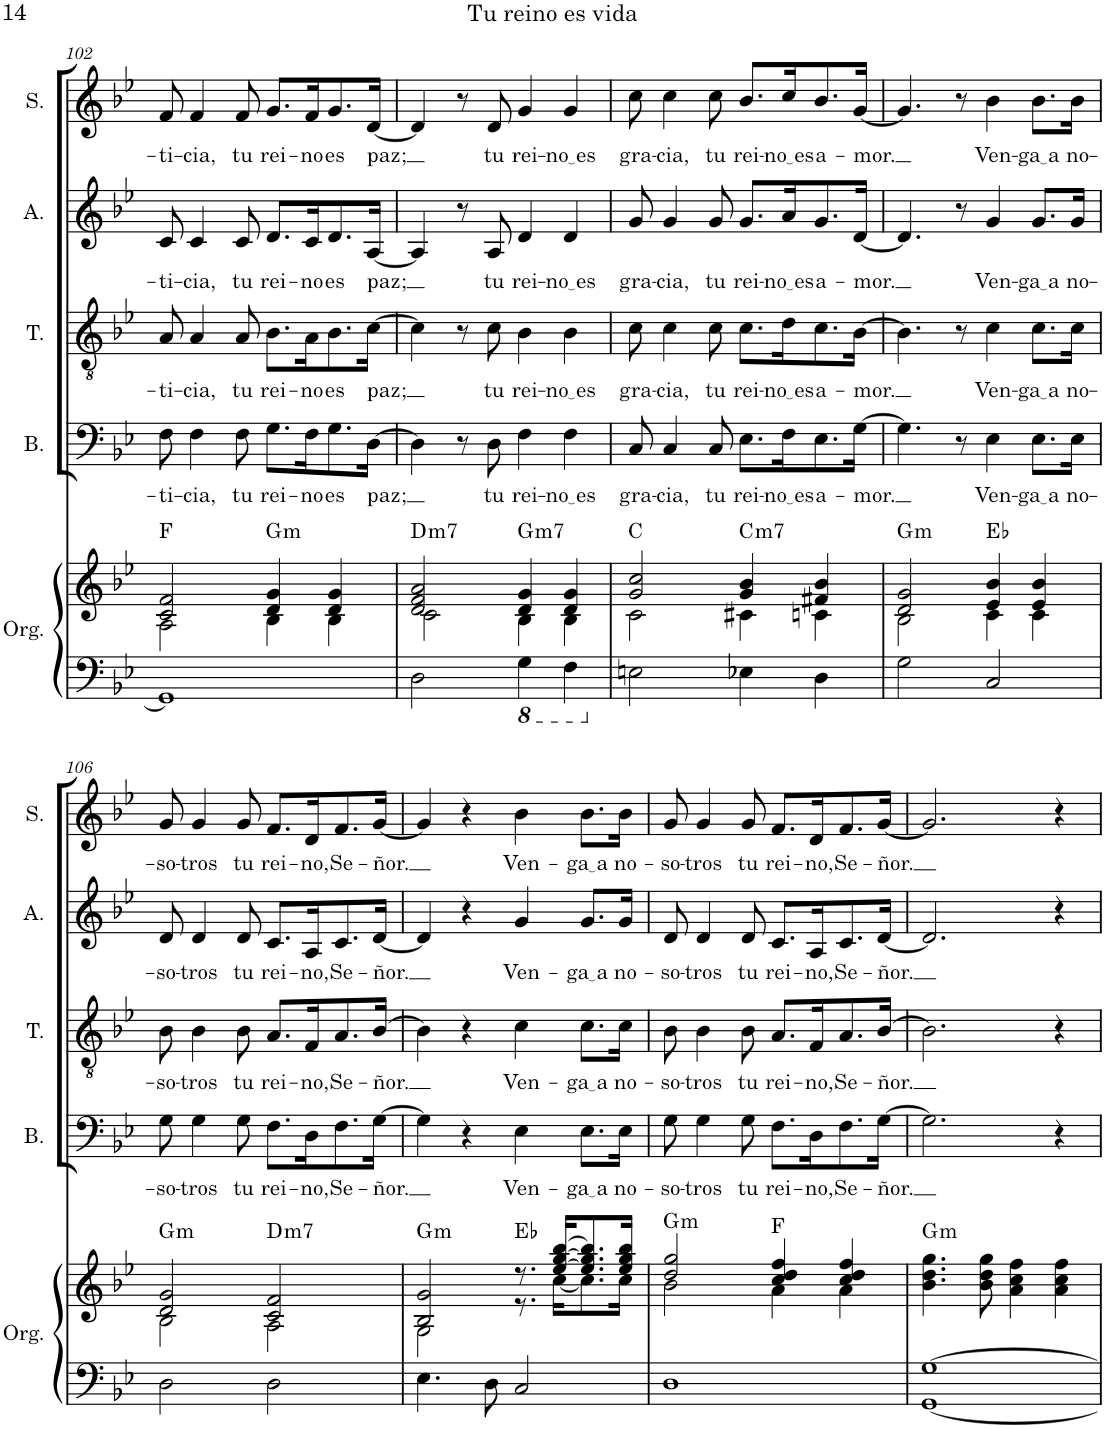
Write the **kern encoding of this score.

**kern	**kern	**harte	**kern	**text	**kern	**text	**kern	**text	**kern	**text
*part5	*part5	*part5	*part4	*part4	*part3	*part3	*part2	*part2	*part1	*part1
*staff6	*staff5	*	*staff4	*staff4	*staff3	*staff3	*staff2	*staff2	*staff1	*staff1
*I"Órgano	*	*	*I"Bajo	*	*I"Tenor	*	*I"Alto	*	*I"Soprano	*
*	*	*	*I'B.	*	*I'T.	*	*I'A.	*	*I'S.	*
!!LO:PB:g=z
*clefF4	*clefG2	*	*clefF4	*	*clefGv2	*	*clefG2	*	*clefG2	*
*k[b-e-]	*k[b-e-]	*	*k[b-e-]	*	*k[b-e-]	*	*k[b-e-]	*	*k[b-e-]	*
*M2/2	*M2/2	*	*M2/2	*	*M2/2	*	*M2/2	*	*M2/2	*
*met(c|)	*met(c|)	*	*met(c|)	*	*met(c|)	*	*met(c|)	*	*met(c|)	*
=102	=102	=102	=102	=102	=102	=102	=102	=102	=102	=102
*	*^	*	*	*	*	*	*	*	*	*
!	!	!	!	!	!LO:LY:b	!	!LO:LY:b	!	!LO:LY:b	!	!LO:LY:b
1GG]	2c/ 2f/	2A\	F:maj	8F\	-ti-	8A/	-ti-	8c/	-ti-	8f/	-ti-
!	!	!	!	!	!LO:LY:b	!	!LO:LY:b	!	!LO:LY:b	!	!LO:LY:b
.	.	.	.	4F\	-cia,	4A/	-cia,	4c/	-cia,	4f/	-cia,
!	!	!	!	!	!LO:LY:b	!	!LO:LY:b	!	!LO:LY:b	!	!LO:LY:b
.	.	.	.	8F\	tu	8A/	tu	8c/	tu	8f/	tu
!	!	!	!LO:H:kt=m	!	!LO:LY:b	!	!LO:LY:b	!	!LO:LY:b	!	!LO:LY:b
.	4d/ 4g/	4B-\	G:min	8.G\L	rei-	8.B-\L	rei-	8.d/L	rei-	8.g/L	rei-
!	!	!	!	!	!LO:LY:b	!	!LO:LY:b	!	!LO:LY:b	!	!LO:LY:b
.	.	.	.	16F\K	-no	16A\K	-no	16c/K	-no	16f/K	-no
!	!	!	!	!	!LO:LY:b	!	!LO:LY:b	!	!LO:LY:b	!	!LO:LY:b
.	4d/ 4g/	4B-\	.	8.G\	es	8.B-\	es	8.d/	es	8.g/	es
!	!	!	!	!	!LO:LY:b	!	!LO:LY:b	!	!LO:LY:b	!	!LO:LY:b
.	.	.	.	[16D\Jk	paz;	[16c\Jk	paz;	[16A/Jk	paz;	[16d/Jk	paz;
=103	=103	=103	=103	=103	=103	=103	=103	=103	=103	=103	=103
!	!	!	!LO:H:kt=m7	!	!	!	!	!	!	!	!
2D\	2d/ 2f/ 2a/	2c\	D:min7	4D\]	.	4c\]	.	4A/]	.	4d/]	.
.	.	.	.	8r	.	8r	.	8r	.	8r	.
!	!	!	!	!	!LO:LY:b	!	!LO:LY:b	!	!LO:LY:b	!	!LO:LY:b
.	.	.	.	8D\	tu	8c\	tu	8A/	tu	8d/	tu
*8ba	*	*	*	*	*	*	*	*	*	*	*
!	!	!	!LO:H:kt=m7	!	!LO:LY:b	!	!LO:LY:b	!	!LO:LY:b	!	!LO:LY:b
4GG\	4d/ 4g/	4B-\	G:min7	4F\	rei-	4B-\	rei-	4d/	rei-	4g/	rei-
!	!	!	!	!	!LO:LY:b	!	!LO:LY:b	!	!LO:LY:b	!	!LO:LY:b
4FF\	4d/ 4g/	4B-\	.	4F\	no es	4B-\	no es	4d/	no es	4g/	no es
=104	=104	=104	=104	=104	=104	=104	=104	=104	=104	=104	=104
*X8ba	*	*	*	*	*	*	*	*	*	*	*
!	!	!	!	!	!LO:LY:b	!	!LO:LY:b	!	!LO:LY:b	!	!LO:LY:b
2En\	2g/ 2cc/	2c\	C:maj	8C/	gra-	8c\	gra-	8g/	gra-	8cc\	gra-
!	!	!	!	!	!LO:LY:b	!	!LO:LY:b	!	!LO:LY:b	!	!LO:LY:b
.	.	.	.	4C/	-cia,	4c\	-cia,	4g/	-cia,	4cc\	-cia,
!	!	!	!	!	!LO:LY:b	!	!LO:LY:b	!	!LO:LY:b	!	!LO:LY:b
.	.	.	.	8C/	tu	8c\	tu	8g/	tu	8cc\	tu
!	!	!	!LO:H:kt=m7	!	!LO:LY:b	!	!LO:LY:b	!	!LO:LY:b	!	!LO:LY:b
4E-X\	4g/ 4b-/	4c#X\	C:min7	8.E-\L	rei-	8.c\L	rei-	8.g/L	rei-	8.b-/L	rei-
!	!	!	!	!	!LO:LY:b	!	!LO:LY:b	!	!LO:LY:b	!	!LO:LY:b
.	.	.	.	16F\K	no es	16d\K	no es	16a/K	no es	16cc/K	no es
!	!	!	!	!	!LO:LY:b	!	!LO:LY:b	!	!LO:LY:b	!	!LO:LY:b
4D\	4f#X/ 4b-/	4cn\	.	8.E-\	a-	8.c\	a-	8.g/	a-	8.b-/	a-
!	!	!	!	!	!LO:LY:b	!	!LO:LY:b	!	!LO:LY:b	!	!LO:LY:b
.	.	.	.	[16G\Jk	-mor.	[16B-\Jk	-mor.	[16d/Jk	-mor.	[16g/Jk	-mor.
=105	=105	=105	=105	=105	=105	=105	=105	=105	=105	=105	=105
!	!	!	!LO:H:kt=m	!	!	!	!	!	!	!	!
2G\	2d/ 2g/	2B-\	G:min	4.G\]	.	4.B-\]	.	4.d/]	.	4.g/]	.
.	.	.	.	8r	.	8r	.	8r	.	8r	.
!	!	!	!	!	!LO:LY:b	!	!LO:LY:b	!	!LO:LY:b	!	!LO:LY:b
2C/	4e-/ 4b-/	4c\	Eb:maj	4E-\	Ven-	4c\	Ven-	4g/	Ven-	4b-\	Ven-
!	!	!	!	!	!LO:LY:b	!	!LO:LY:b	!	!LO:LY:b	!	!LO:LY:b
.	4e-/ 4b-/	4c\	.	8.E-\L	ga a	8.c\L	ga a	8.g/L	ga a	8.b-\L	ga a
!	!	!	!	!	!LO:LY:b	!	!LO:LY:b	!	!LO:LY:b	!	!LO:LY:b
.	.	.	.	16E-\Jk	no-	16c\Jk	no-	16g/Jk	no-	16b-\Jk	no-
!!LO:LB:g=z
=106	=106	=106	=106	=106	=106	=106	=106	=106	=106	=106	=106
!	!	!	!LO:H:kt=m	!	!LO:LY:b	!	!LO:LY:b	!	!LO:LY:b	!	!LO:LY:b
2D\	2d/ 2g/	2B-\	G:min	8G\	-so-	8B-\	-so-	8d/	-so-	8g/	-so-
!	!	!	!	!	!LO:LY:b	!	!LO:LY:b	!	!LO:LY:b	!	!LO:LY:b
.	.	.	.	4G\	-tros	4B-\	-tros	4d/	-tros	4g/	-tros
!	!	!	!	!	!LO:LY:b	!	!LO:LY:b	!	!LO:LY:b	!	!LO:LY:b
.	.	.	.	8G\	tu	8B-\	tu	8d/	tu	8g/	tu
!	!	!	!LO:H:kt=m7	!	!LO:LY:b	!	!LO:LY:b	!	!LO:LY:b	!	!LO:LY:b
2D\	2c/ 2f/	2A\	D:min7	8.F\L	rei-	8.A/L	rei-	8.c/L	rei-	8.f/L	rei-
!	!	!	!	!	!LO:LY:b	!	!LO:LY:b	!	!LO:LY:b	!	!LO:LY:b
.	.	.	.	16D\K	-no,	16F/K	-no,	16A/K	-no,	16d/K	-no,
!	!	!	!	!	!LO:LY:b	!	!LO:LY:b	!	!LO:LY:b	!	!LO:LY:b
.	.	.	.	8.F\	Se-	8.A/	Se-	8.c/	Se-	8.f/	Se-
!	!	!	!	!	!LO:LY:b	!	!LO:LY:b	!	!LO:LY:b	!	!LO:LY:b
.	.	.	.	[16G\Jk	-ñor.	[16B-/Jk	-ñor.	[16d/Jk	-ñor.	[16g/Jk	-ñor.
=107	=107	=107	=107	=107	=107	=107	=107	=107	=107	=107	=107
!	!	!	!LO:H:kt=m	!	!	!	!	!	!	!	!
4.E-\	2B-/ 2g/	2G\	G:min	4G\]	.	4B-\]	.	4d/]	.	4g/]	.
.	.	.	.	4r	.	4r	.	4r	.	4r	.
8D\	.	.	.	.	.	.	.	.	.	.	.
!	!	!	!	!	!LO:LY:b	!	!LO:LY:b	!	!LO:LY:b	!	!LO:LY:b
2C/	8.r	8.r	Eb:maj	4E-\	Ven-	4c\	Ven-	4g/	Ven-	4b-\	Ven-
.	[16ee-/ [16gg/ [16bb-/KL	[16cc\KL	.	.	.	.	.	.	.	.	.
!	!	!	!	!	!LO:LY:b	!	!LO:LY:b	!	!LO:LY:b	!	!LO:LY:b
.	8.ee-/] 8.gg/] 8.bb-/]	8.cc\]	.	8.E-\L	ga a	8.c\L	ga a	8.g/L	ga a	8.b-\L	ga a
!	!	!	!	!	!LO:LY:b	!	!LO:LY:b	!	!LO:LY:b	!	!LO:LY:b
.	16ee-/ 16gg/ 16bb-/Jk	16cc\Jk	.	16E-\Jk	no-	16c\Jk	no-	16g/Jk	no-	16b-\Jk	no-
=108	=108	=108	=108	=108	=108	=108	=108	=108	=108	=108	=108
!	!	!	!LO:H:kt=m	!	!LO:LY:b	!	!LO:LY:b	!	!LO:LY:b	!	!LO:LY:b
1D	2dd/ 2gg/	2b-\	G:min	8G\	-so-	8B-\	-so-	8d/	-so-	8g/	-so-
!	!	!	!	!	!LO:LY:b	!	!LO:LY:b	!	!LO:LY:b	!	!LO:LY:b
.	.	.	.	4G\	-tros	4B-\	-tros	4d/	-tros	4g/	-tros
!	!	!	!	!	!LO:LY:b	!	!LO:LY:b	!	!LO:LY:b	!	!LO:LY:b
.	.	.	.	8G\	tu	8B-\	tu	8d/	tu	8g/	tu
!	!	!	!	!	!LO:LY:b	!	!LO:LY:b	!	!LO:LY:b	!	!LO:LY:b
.	4cc/ 4dd/ 4ff/	4a\	F:maj	8.F\L	rei-	8.A/L	rei-	8.c/L	rei-	8.f/L	rei-
!	!	!	!	!	!LO:LY:b	!	!LO:LY:b	!	!LO:LY:b	!	!LO:LY:b
.	.	.	.	16D\K	-no,	16F/K	-no,	16A/K	-no,	16d/K	-no,
!	!	!	!	!	!LO:LY:b	!	!LO:LY:b	!	!LO:LY:b	!	!LO:LY:b
.	4cc/ 4dd/ 4ff/	4a\	.	8.F\	Se-	8.A/	Se-	8.c/	Se-	8.f/	Se-
!	!	!	!	!	!LO:LY:b	!	!LO:LY:b	!	!LO:LY:b	!	!LO:LY:b
.	.	.	.	[16G\Jk	-ñor.	[16B-/Jk	-ñor.	[16d/Jk	-ñor.	[16g/Jk	-ñor.
*	*v	*v	*	*	*	*	*	*	*	*	*
=109	=109	=109	=109	=109	=109	=109	=109	=109	=109	=109
*^	*	*	*	*	*	*	*	*	*	*
!	!	!	!LO:H:kt=m	!	!	!	!	!	!	!	!
[1G	[1GG	4.b-\ 4.dd\ 4.gg\	G:min	2.G\]	.	2.B-\]	.	2.d/]	.	2.g/]	.
.	.	8b-\ 8dd\ 8gg\	.	.	.	.	.	.	.	.	.
.	.	4a\ 4cc\ 4ff\	.	.	.	.	.	.	.	.	.
.	.	4a\ 4cc\ 4ff\	.	4r	.	4r	.	4r	.	4r	.
*v	*v	*	*	*	*	*	*	*	*	*	*
=	=	=	=	=	=	=	=	=	=	=
*-	*-	*-	*-	*-	*-	*-	*-	*-	*-	*-
